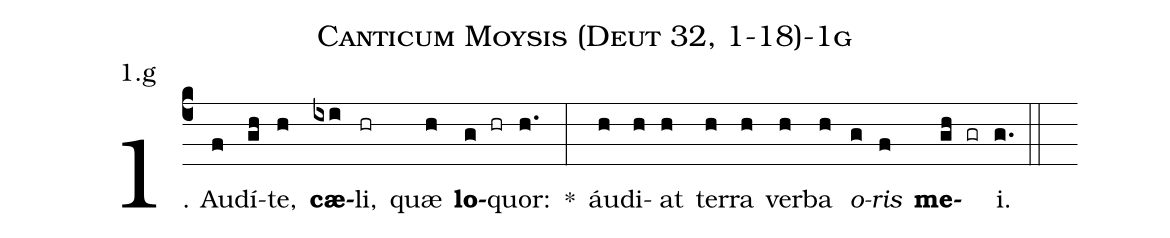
name: Canticum Moysis (Deut 32, 1-18)-1g;
annotation: 1.g;
%%
(c4)1. Au(f)dí(gh)te,(h) <b>cæ</b>(ixi)li,(hr) quæ(h) <b>lo</b>(g hr)quor:(h.) *(:) áu(h)di(h)at(h) ter(h)ra(h) ver(h)ba(h) <i>o</i>(g)<i>ris</i>(f) <b>me</b>(gh gr)i.(g.) (::)
